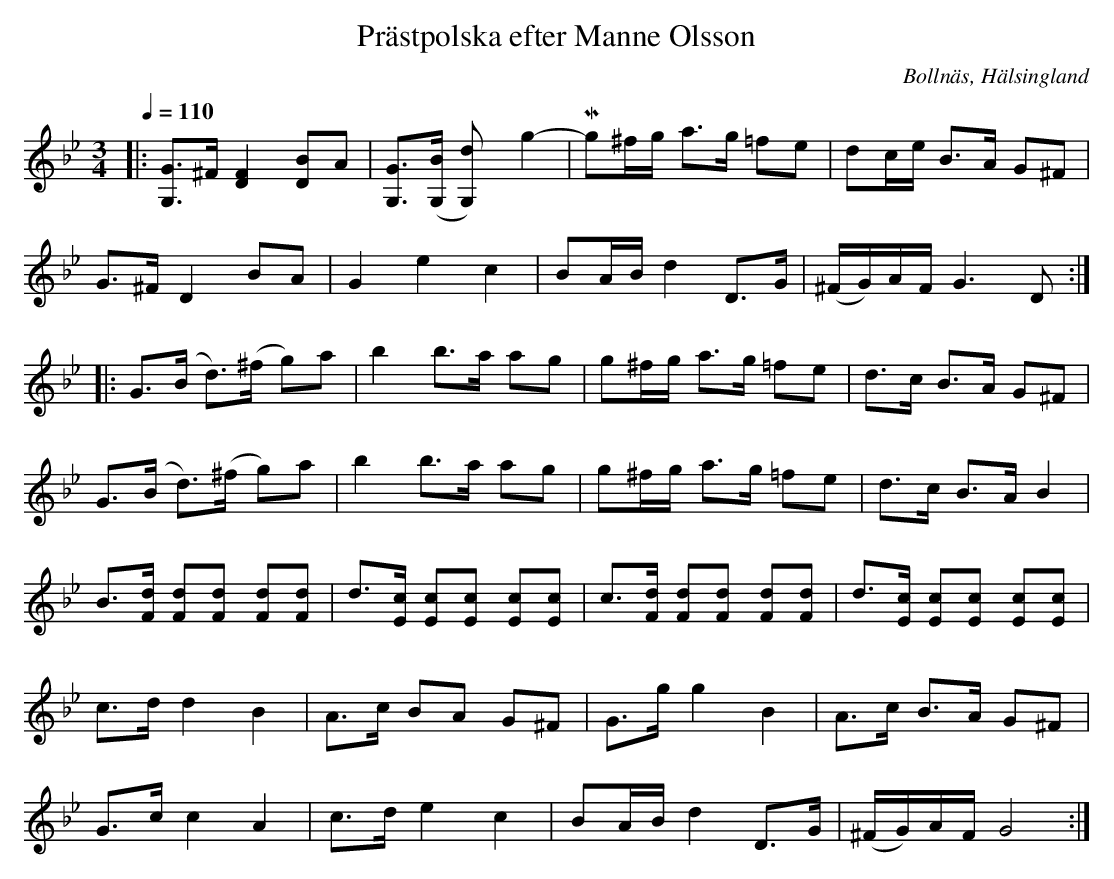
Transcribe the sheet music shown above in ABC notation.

X:1
T:Prästpolska efter Manne Olsson
O:Bollnäs, Hälsingland
M:3/4
L:1/8
Q:1/4=110
K:Gm
|:[G G,]>^F   [F2 D2]       [D B]A         | [G G,]>([B G,]   [d2 G,])      g2-       | Mg^f/g/ a>g =fe | dc/e/         B>A G^F  |
G>^F   D2       BA         | G2     e2       c2           | BA/B/  d2 D>G  | (^F/G/)A/F/ G3 D  ::
G>(B   d>)(^f   g)a        | b2     b>a      ag         | g^f/g/ a>g =fe | d>c         B>A G^F  |
G>(B   d>)(^f   g)a        | b2     b>a      ag         | g^f/g/ a>g =fe | d>c         B>A B2   |
B>[Fd] [Fd][Fd] [Fd][Fd] | d>[Ec] [Ec][Ec] [Ec][Ec] | \
c>[Fd] [Fd][Fd] [Fd][Fd] | d>[Ec] [Ec][Ec] [Ec][Ec] |
c>d    d2       B2           | A>c    BA       G^F       | G>g    g2 B2     | A>c         B>A G^F  |
G>c    c2       A2           | c>d    e2       c2        | BA/B/  d2 D>G   | (^F/G/)A/F/ G4      :|
